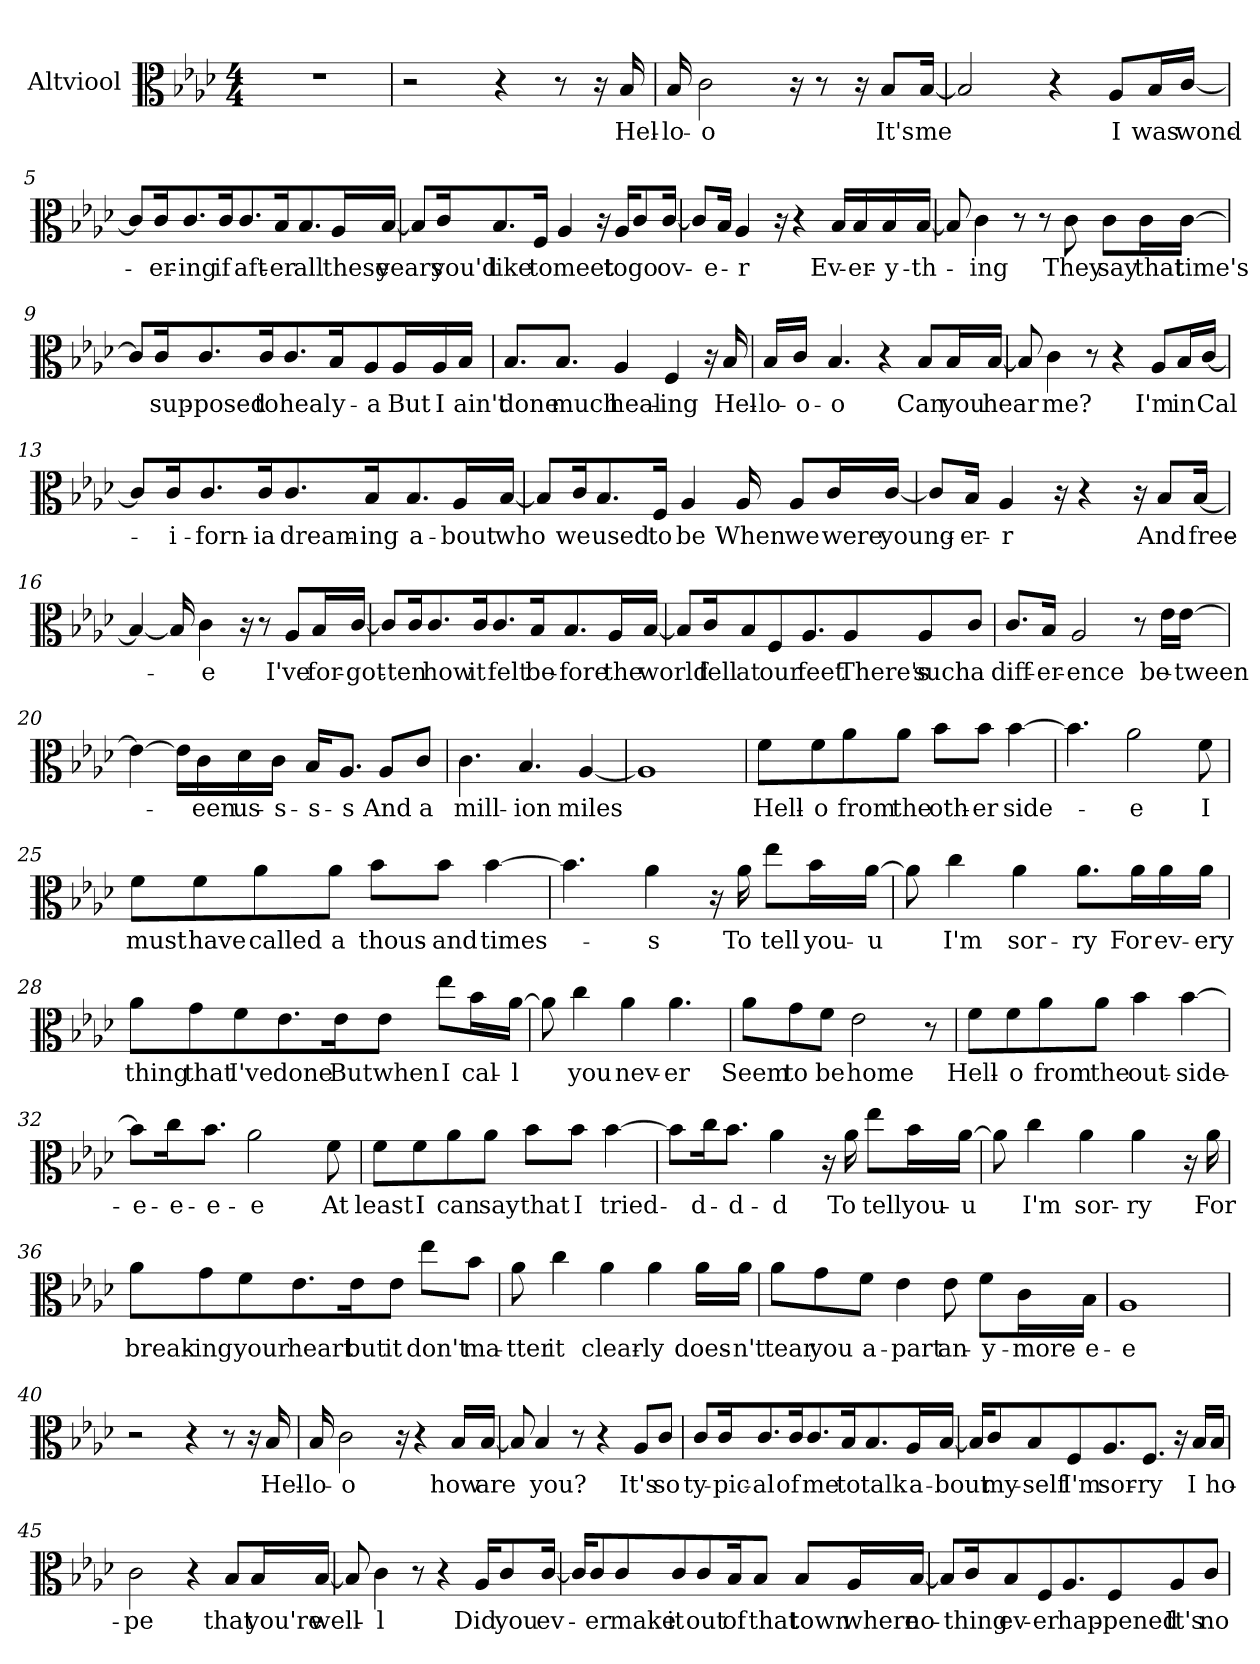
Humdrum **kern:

**kern	**text
*part1	*part1
*staff1	*staff1
*I"Altviool	*
*clefC3	*
*k[b-e-a-d-]	*
*M4/4	*
=1	=1
1r	.
=2	=2
2r	.
4r	.
8r	.
16r	.
16B-/	Hel-
=3	=3
16B-/	-lo-
2c\	-o
16r	.
8r	.
16r	.
8B-/L	It's
[16B-/Jk	me
=4	=4
2B-/]	.
4r	.
8A-/L	I
16B-/L	was
[16c/JJ	wond-
=5	=5
8c/L]	.
16c/K	-er-
8.c/	-ing
16c/K	if
8.c/	aft-
16B-/K	-er
8.B-/	all
16A-/L	these
[16B-/JJ	years
!!LO:LB:g=z
=6	=6
8B-/L]	.
16c/K	you'd
8.B-/	like
16F/Jk	to
4A-/	meet
16r	.
16A-/KL	to
8c/	go
[16c/Jk	ov-
=7	=7
8c/L]	.
16B-/Jk	-e-
4A-/	-r
16r	.
4r	.
16B-/LL	Ev-
16B-/	-er-
16B-/	-y-
[16B-/JJ	-th-
=8	=8
8B-/]	.
4c\	-ing
8r	.
8r	.
8c\	They
8c\L	say
16c\L	that
[16c\JJ	time's
!!LO:LB:g=z
=9	=9
8c/L]	.
16c/K	sup-
8.c/	-posed
16c/K	to
8.c/	heal
16B-/K	y-
8A-/	-a
16A-/L	But
16A-/	I
16B-/JJ	ain't
=10	=10
8.B-/L	done
8.B-/J	much
4A-/	heal-
4F/	-ing
16r	.
16B-/	Hel-
=11	=11
16B-/LL	-lo-
16c/JJ	-o-
4.B-/	-o
4r	.
8B-/L	Can
16B-/L	you
[16B-/JJ	hear
!!LO:LB:g=z
=12	=12
8B-/]	.
4c\	me?
8r	.
4r	.
8A-/L	I'm
16B-/L	in
[16c/JJ	Cal-
=13	=13
8c/L]	.
16c/K	-i-
8.c/	-forn-
16c/K	-ia
8.c/	dream-
16B-/K	-ing
8.B-/	a-
16A-/L	-bout
[16B-/JJ	who
!!LO:LB:g=z
=14	=14
8B-/L]	.
16c/K	we
8.B-/	used
16F/Jk	to
4A-/	be
16A-/	When
8A-/L	we
16c/L	were
[16c/JJ	young-
=15	=15
8c/L]	.
16B-/Jk	-er-
4A-/	-r
16r	.
4r	.
16r	.
8B-/L	And
[16B-/Jk	free-
=16	=16
4B-/_	.
16B-/]	.
4c\	-e
16r	.
8r	.
8A-/L	I've
16B-/L	for-
[16c/JJ	-got-
!!LO:LB:g=z
=17	=17
8c/L]	.
16c/K	-ten
8.c/	how
16c/K	it
8.c/	felt
16B-/K	be-
8.B-/	-fore
16A-/L	the
[16B-/JJ	world
=18	=18
8B-/L]	.
16c/K	fell
8B-/	at
8F/	our
8.A-/	feet
8A-/	There's
8A-/	such
8c/J	a
=19	=19
8.c/L	diff-
16B-/Jk	-er-
2A-/	-ence
8r	.
16e-\LL	be-
[16e-\JJ	-tween-
!!LO:LB:g=z
=20	=20
4e-\_	.
16e-\LL]	.
16c\	-een
16d-\	us-
16c\JJ	-s-
16B-/KL	-s-
8.A-/J	-s
8A-/L	And
8c/J	a
=21	=21
4.c\	mill-
4.B-/	-ion
[4A-/	miles
=22	=22
1A-]	.
=23	=23
8f\L	Hell-
8f\	-o
8a-\	from
8a-\J	the
8b-\L	oth-
8b-\J	-er
[4b-\	side-
=24	=24
4.b-\]	.
2a-\	-e
8f\	I
!!LO:LB:g=z
=25	=25
8f\L	must
8f\	have
8a-\	called
8a-\J	a
8b-\L	thous-
8b-\J	-and
[4b-\	times-
=26	=26
4.b-\]	.
4a-\	-s
16r	.
16a-\	To
8ee-\L	tell
16b-\L	you-
[16a-\JJ	-u
=27	=27
8a-\]	.
4cc\	I'm
4a-\	sor-
8.a-\L	-ry
16a-\L	For
16a-\	ev-
16a-\JJ	-ery
!!LO:LB:g=z
=28	=28
8a-\L	thing
8g\	that
8f\	I've
8.e-\	done
16e-\K	But
8e-\J	when
8ee-\L	I
16b-\L	cal-
[16a-\JJ	-l
=29	=29
8a-\]	.
4cc\	you
4a-\	nev-
4.a-\	-er
=30	=30
8a-\L	Seem
8g\	to
8f\J	be
2e-\	home
8r	.
!!LO:LB:g=z
=31	=31
8f\L	Hell-
8f\	-o
8a-\	from
8a-\J	the
4b-\	out-
[4b-\	-side-
=32	=32
8b-\L]	-e-
16cc\K	-e-
8.b-\J	-e-
2a-\	-e
8f\	At
=33	=33
8f\L	least
8f\	I
8a-\	can
8a-\J	say
8b-\L	that
8b-\J	I
[4b-\	tried-
!!LO:PB:g=z
=34	=34
8b-\L]	.
16cc\K	-d-
8.b-\J	-d-
4a-\	-d
16r	.
16a-\	To
8ee-\L	tell
16b-\L	you-
[16a-\JJ	-u
=35	=35
8a-\]	.
4cc\	I'm
4a-\	sor-
4a-\	-ry
16r	.
16a-\	For
=36	=36
8a-\L	break-
8g\	-ing
8f\	your
8.e-\	heart
16e-\K	but
8e-\J	it
8ee-\L	don't
8b-\J	ma-
!!LO:LB:g=z
=37	=37
8a-\	-tter
4cc\	it
4a-\	clear-
4a-\	-ly
16a-\LL	does-
16a-\JJ	-n't
=38	=38
8a-\L	tear
8g\	you
8f\J	a-
4e-\	-part
8e-\	an-
8f\L	-y-
16c\L	-more-
16B-\JJ	-e-
=39	=39
1A-	-e
=40	=40
2r	.
4r	.
8r	.
16r	.
16B-/	Hel-
=41	=41
16B-/	-lo-
2c\	-o
16r	.
4r	.
16B-/LL	how
[16B-/JJ	are
!!LO:LB:g=z
=42	=42
8B-/]	.
4B-/	you?
8r	.
4r	.
8A-/L	It's
8c/J	so
=43	=43
8c/L	ty-
16c/K	-pic-
8.c/	-al
16c/K	of
8.c/	me
16B-/K	to
8.B-/	talk
16A-/L	a-
[16B-/JJ	-bout
=44	=44
16B-/KL]	.
8c/	my-
8B-/	-self
8F/	I'm
8.A-/	sor-
8.F/J	-ry
16r	.
16B-/LL	I
16B-/JJ	ho-
!!LO:LB:g=z
=45	=45
2c\	-pe
4r	.
8B-/L	that
16B-/L	you're
[16B-/JJ	well-
=46	=46
8B-/]	.
4c\	-l
8r	.
4r	.
16A-/KL	Did
8c/	you
[16c/Jk	ev-
=47	=47
16c/KL]	.
8c/	-er
8c/	make
8c/	it
8c/	out
16B-/K	of
8B-/J	that
8B-/L	town
16A-/L	where
[16B-/JJ	no-
!!LO:LB:g=z
=48	=48
8B-/L]	.
16c/K	-thing
8B-/	ev-
8F/	-er
8.A-/	hap-
8F/	-pened
8A-/	It's
8c/J	no
=	=
*-	*-
